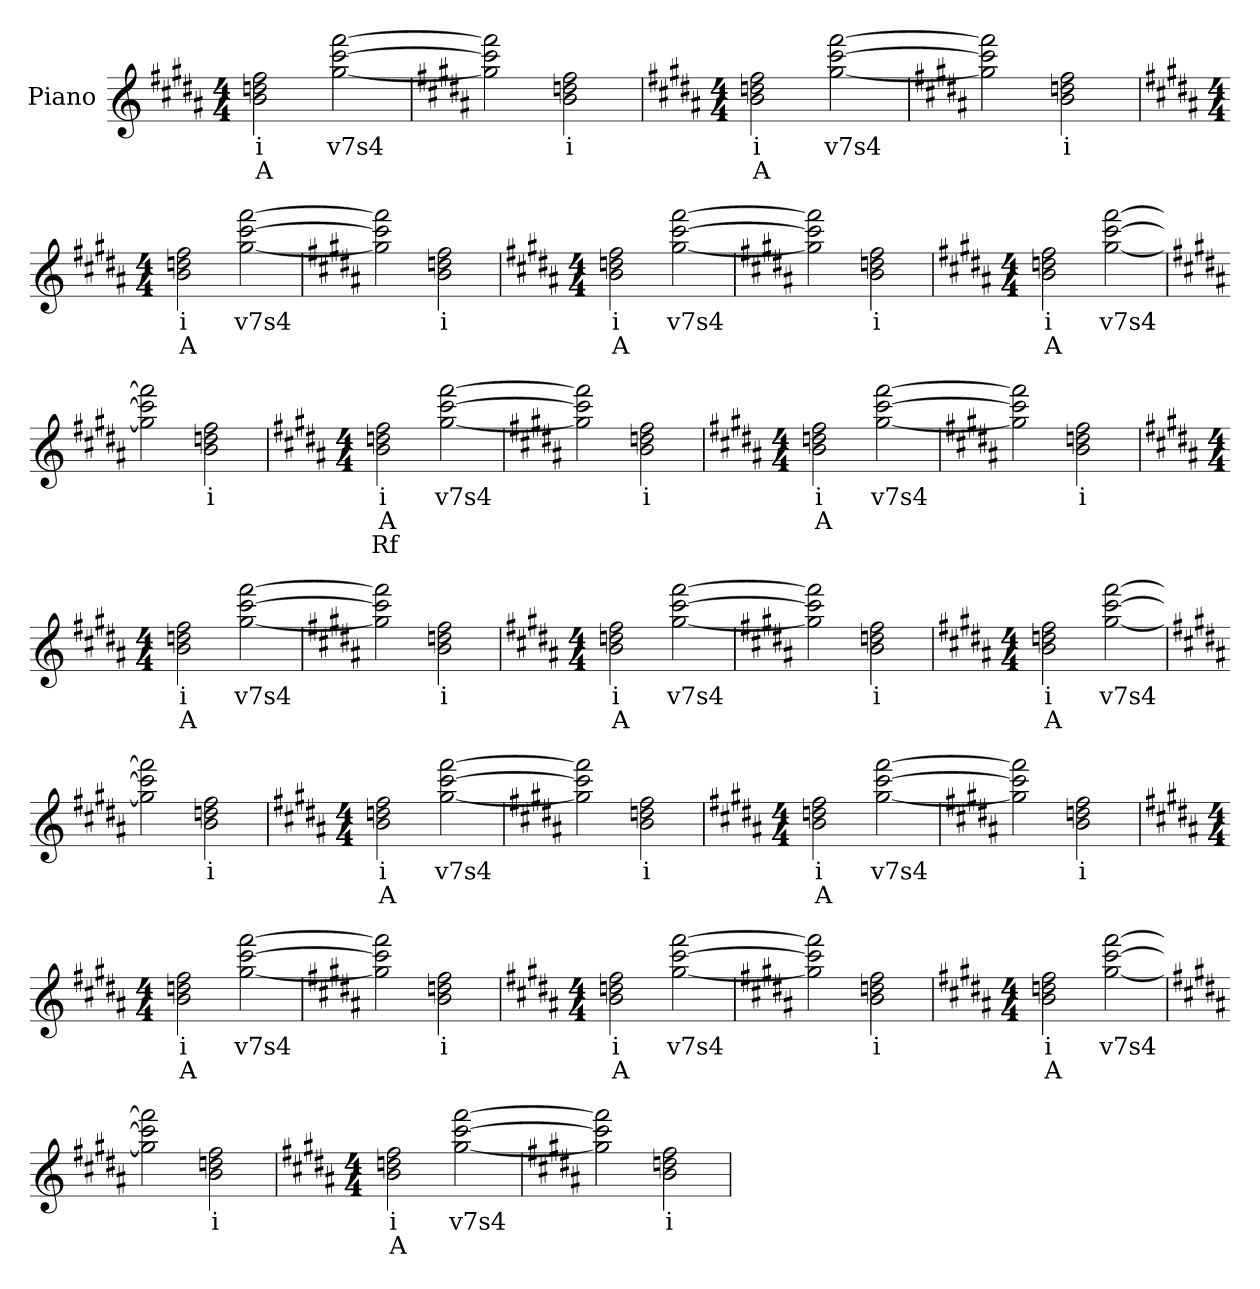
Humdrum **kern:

**kern	**text	**text	**text
*part1	*part1	*part1	*part1
*staff1	*staff1	*staff1	*staff1
*I"Piano	*	*	*
*I'Pno	*	*	*
*k[f#c#g#d#a#]	*	*	*
*B:	*	*	*
*M4/4	*	*	*
=	=	=	=
2b 2ddn 2ff#	i	A	.
[2gg# [2ccc# [2fff#	v7s4	.	.
=	=	=	=
*k[f#c#g#d#a#]	*	*	*
*B:	*	*	*
2gg#] 2ccc#] 2fff#]	.	.	.
2b 2ddn 2ff#	i	.	.
=	=	=	=
*k[f#c#g#d#a#]	*	*	*
*B:	*	*	*
*M4/4	*	*	*
2b 2ddn 2ff#	i	A	.
[2gg# [2ccc# [2fff#	v7s4	.	.
=	=	=	=
*k[f#c#g#d#a#]	*	*	*
*B:	*	*	*
2gg#] 2ccc#] 2fff#]	.	.	.
2b 2ddn 2ff#	i	.	.
=	=	=	=
*k[f#c#g#d#a#]	*	*	*
*B:	*	*	*
*M4/4	*	*	*
2b 2ddn 2ff#	i	A	.
[2gg# [2ccc# [2fff#	v7s4	.	.
=	=	=	=
*k[f#c#g#d#a#]	*	*	*
*B:	*	*	*
2gg#] 2ccc#] 2fff#]	.	.	.
2b 2ddn 2ff#	i	.	.
=	=	=	=
*k[f#c#g#d#a#]	*	*	*
*B:	*	*	*
*M4/4	*	*	*
2b 2ddn 2ff#	i	A	.
[2gg# [2ccc# [2fff#	v7s4	.	.
=	=	=	=
*k[f#c#g#d#a#]	*	*	*
*B:	*	*	*
2gg#] 2ccc#] 2fff#]	.	.	.
2b 2ddn 2ff#	i	.	.
=	=	=	=
*k[f#c#g#d#a#]	*	*	*
*B:	*	*	*
*M4/4	*	*	*
2b 2ddn 2ff#	i	A	.
[2gg# [2ccc# [2fff#	v7s4	.	.
=	=	=	=
*k[f#c#g#d#a#]	*	*	*
*B:	*	*	*
2gg#] 2ccc#] 2fff#]	.	.	.
2b 2ddn 2ff#	i	.	.
=	=	=	=
*k[f#c#g#d#a#]	*	*	*
*B:	*	*	*
*M4/4	*	*	*
2b 2ddn 2ff#	i	A	Rf
[2gg# [2ccc# [2fff#	v7s4	.	.
=	=	=	=
*k[f#c#g#d#a#]	*	*	*
*B:	*	*	*
2gg#] 2ccc#] 2fff#]	.	.	.
2b 2ddn 2ff#	i	.	.
=	=	=	=
*k[f#c#g#d#a#]	*	*	*
*B:	*	*	*
*M4/4	*	*	*
2b 2ddn 2ff#	i	A	.
[2gg# [2ccc# [2fff#	v7s4	.	.
=	=	=	=
*k[f#c#g#d#a#]	*	*	*
*B:	*	*	*
2gg#] 2ccc#] 2fff#]	.	.	.
2b 2ddn 2ff#	i	.	.
=	=	=	=
*k[f#c#g#d#a#]	*	*	*
*B:	*	*	*
*M4/4	*	*	*
2b 2ddn 2ff#	i	A	.
[2gg# [2ccc# [2fff#	v7s4	.	.
=	=	=	=
*k[f#c#g#d#a#]	*	*	*
*B:	*	*	*
2gg#] 2ccc#] 2fff#]	.	.	.
2b 2ddn 2ff#	i	.	.
=	=	=	=
*k[f#c#g#d#a#]	*	*	*
*B:	*	*	*
*M4/4	*	*	*
2b 2ddn 2ff#	i	A	.
[2gg# [2ccc# [2fff#	v7s4	.	.
=	=	=	=
*k[f#c#g#d#a#]	*	*	*
*B:	*	*	*
2gg#] 2ccc#] 2fff#]	.	.	.
2b 2ddn 2ff#	i	.	.
=	=	=	=
*k[f#c#g#d#a#]	*	*	*
*B:	*	*	*
*M4/4	*	*	*
2b 2ddn 2ff#	i	A	.
[2gg# [2ccc# [2fff#	v7s4	.	.
=	=	=	=
*k[f#c#g#d#a#]	*	*	*
*B:	*	*	*
2gg#] 2ccc#] 2fff#]	.	.	.
2b 2ddn 2ff#	i	.	.
=	=	=	=
*k[f#c#g#d#a#]	*	*	*
*B:	*	*	*
*M4/4	*	*	*
2b 2ddn 2ff#	i	A	.
[2gg# [2ccc# [2fff#	v7s4	.	.
=	=	=	=
*k[f#c#g#d#a#]	*	*	*
*B:	*	*	*
2gg#] 2ccc#] 2fff#]	.	.	.
2b 2ddn 2ff#	i	.	.
=	=	=	=
*k[f#c#g#d#a#]	*	*	*
*B:	*	*	*
*M4/4	*	*	*
2b 2ddn 2ff#	i	A	.
[2gg# [2ccc# [2fff#	v7s4	.	.
=	=	=	=
*k[f#c#g#d#a#]	*	*	*
*B:	*	*	*
2gg#] 2ccc#] 2fff#]	.	.	.
2b 2ddn 2ff#	i	.	.
=	=	=	=
*k[f#c#g#d#a#]	*	*	*
*B:	*	*	*
*M4/4	*	*	*
2b 2ddn 2ff#	i	A	.
[2gg# [2ccc# [2fff#	v7s4	.	.
=	=	=	=
*k[f#c#g#d#a#]	*	*	*
*B:	*	*	*
2gg#] 2ccc#] 2fff#]	.	.	.
2b 2ddn 2ff#	i	.	.
=	=	=	=
*k[f#c#g#d#a#]	*	*	*
*B:	*	*	*
*M4/4	*	*	*
2b 2ddn 2ff#	i	A	.
[2gg# [2ccc# [2fff#	v7s4	.	.
=	=	=	=
*k[f#c#g#d#a#]	*	*	*
*B:	*	*	*
2gg#] 2ccc#] 2fff#]	.	.	.
2b 2ddn 2ff#	i	.	.
=	=	=	=
*k[f#c#g#d#a#]	*	*	*
*B:	*	*	*
*M4/4	*	*	*
2b 2ddn 2ff#	i	A	.
[2gg# [2ccc# [2fff#	v7s4	.	.
=	=	=	=
*k[f#c#g#d#a#]	*	*	*
*B:	*	*	*
2gg#] 2ccc#] 2fff#]	.	.	.
2b 2ddn 2ff#	i	.	.
=	=	=	=
*k[f#c#g#d#a#]	*	*	*
*B:	*	*	*
*M4/4	*	*	*
2b 2ddn 2ff#	i	A	.
[2gg# [2ccc# [2fff#	v7s4	.	.
=	=	=	=
*k[f#c#g#d#a#]	*	*	*
*B:	*	*	*
2gg#] 2ccc#] 2fff#]	.	.	.
2b 2ddn 2ff#	i	.	.
=	=	=	=
*-	*-	*-	*-
